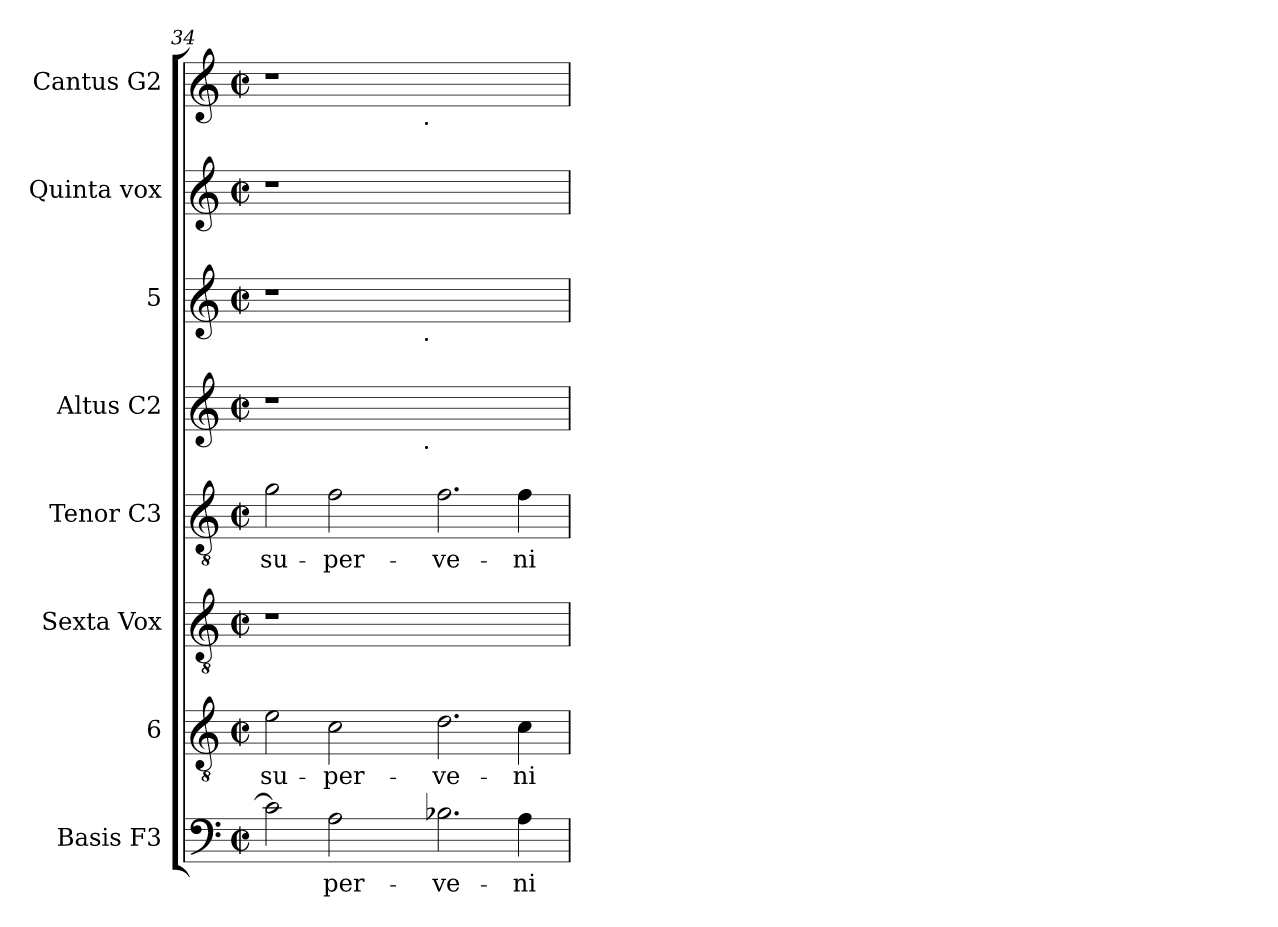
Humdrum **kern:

**kern	**text	**kern	**text	**kern	**kern	**text	**kern	**kern	**kern	**kern
*part8	*part8	*part7	*part7	*part6	*part5	*part5	*part4	*part3	*part2	*part1
*staff8	*staff8	*staff7	*staff7	*staff6	*staff5	*staff5	*staff4	*staff3	*staff2	*staff1
*I"Basis  F3	*	*I"6	*	*I"Sexta  Vox	*I"Tenor  C3	*	*I"Altus  C2	*I"5	*I"Quinta  vox	*I"Cantus  G2
*I'B	*	*	*	*	*I'T	*	*I'A	*	*	*I'C
*clefF4	*	*clefGv2	*	*clefGv2	*clefGv2	*	*clefG2	*clefG2	*clefG2	*clefG2
*k[]	*	*k[]	*	*k[]	*k[]	*	*k[]	*k[]	*k[]	*k[]
*C:	*	*C:	*	*C:	*C:	*	*C:	*C:	*C:	*C:
*M2/2	*	*M2/2	*	*M2/2	*M2/2	*	*M2/2	*M2/2	*M2/2	*M2/2
*met(c|)	*	*met(c|)	*	*met(c|)	*met(c|)	*	*met(c|)	*met(c|)	*met(c|)	*met(c|)
=34	=34	=34	=34	=34	=34	=34	=34	=34	=34	=34
!	!LO:LY:b:cj	!	!LO:LY:b:cj	!	!	!LO:LY:b:cj	!	!	!	!
*	*	*	*	*	*	*	*^	*^	*	*^
2c\]	--	2e\	su-	1r	2g\	su-	1r	2ryy	1r	2ryy	1r	1r	2ryy
!	!LO:LY:b:cj	!	!LO:LY:b:cj	!	!	!LO:LY:b:cj	!	!	!	!	!	!	!
2A\	-per-	2c\	-per-	.	2f\	-per-	.	4ryy	.	4ryy	.	.	4ryy
.	.	.	.	.	.	.	.	8ryy	.	8ryy	.	.	8ryy
.	.	.	.	.	.	.	.	16ryy	.	16ryy	.	.	16ryy
.	.	.	.	.	.	.	.	64ryy	.	64ryy	.	.	64ryy
!	!	!	!	!	!	!	!	!	!	!	!	!	!LO:TX:b:t=.
!	!	!	!	!	!	!	!	!	!	!LO:TX:b:t=.	!	!	!
!	!	!	!	!	!	!	!	!LO:TX:b:t=.	!	!	!	!	!
.	.	.	.	.	.	.	.	1ryy	.	1ryy	.	.	1ryy
!	!LO:LY:b:cj	!	!LO:LY:b:cj	!	!	!LO:LY:b:cj	!	!	!	!	!	!	!
2.B-X\	-ve-	2.d\	-ve-	1ryy	2.f\	-ve-	1ryy	.	1ryy	.	1ryy	1ryy	.
!	!LO:LY:b:cj	!	!LO:LY:b:cj	!	!	!LO:LY:b:cj	!	!	!	!	!	!	!
4A\	-ni-	4c\	-ni-	.	4f\	-ni-	.	.	.	.	.	.	.
.	.	.	.	.	.	.	.	32.ryy	.	32.ryy	.	.	32.ryy
*	*	*	*	*	*	*	*v	*v	*	*	*	*v	*v
*	*	*	*	*	*	*	*	*v	*v	*	*
=	=	=	=	=	=	=	=	=	=	=
*-	*-	*-	*-	*-	*-	*-	*-	*-	*-	*-
